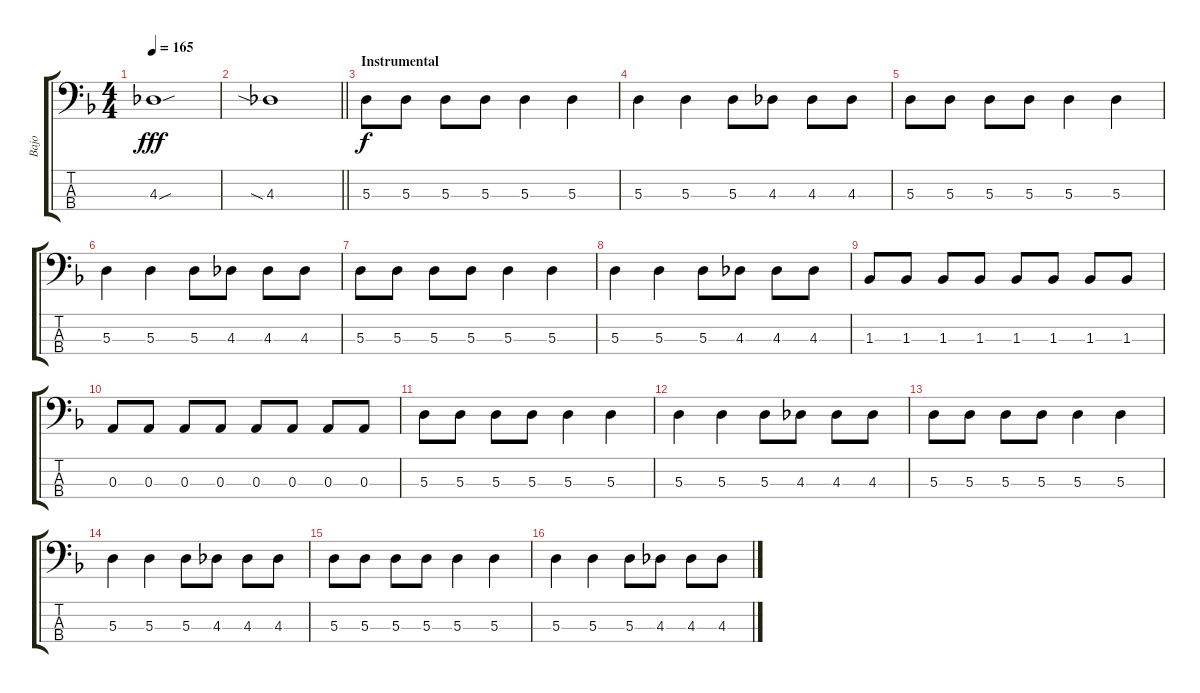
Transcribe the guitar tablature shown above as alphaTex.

\track ("Bajo" "Bajo") {instrument electricbassfinger}
\staff {score tabs}
\tuning (G2 D2 A1 E1) {hide}
\ts (4 4)
\tempo 165
\clef f4
\ks f
4.3{sou}.1{dy fff} |
\barLineRight lightlight
4.3{sia}.1 |
\section ("" "Instrumental")
5.3.8{dy f} 5.3.8 5.3.8 5.3.8 5.3.4 5.3.4 |
5.3.4 5.3.4 5.3.8 4.3.8 4.3.8 4.3.8 |
5.3.8 5.3.8 5.3.8 5.3.8 5.3.4 5.3.4 |
5.3.4 5.3.4 5.3.8 4.3.8 4.3.8 4.3.8 |
5.3.8 5.3.8 5.3.8 5.3.8 5.3.4 5.3.4 |
5.3.4 5.3.4 5.3.8 4.3.8 4.3.8 4.3.8 |
1.3.8 1.3.8 1.3.8 1.3.8 1.3.8 1.3.8 1.3.8 1.3.8 |
0.3.8 0.3.8 0.3.8 0.3.8 0.3.8 0.3.8 0.3.8 0.3.8 |
5.3.8 5.3.8 5.3.8 5.3.8 5.3.4 5.3.4 |
5.3.4 5.3.4 5.3.8 4.3.8 4.3.8 4.3.8 |
5.3.8 5.3.8 5.3.8 5.3.8 5.3.4 5.3.4 |
5.3.4 5.3.4 5.3.8 4.3.8 4.3.8 4.3.8 |
5.3.8 5.3.8 5.3.8 5.3.8 5.3.4 5.3.4 |
5.3.4 5.3.4 5.3.8 4.3.8 4.3.8 4.3.8
